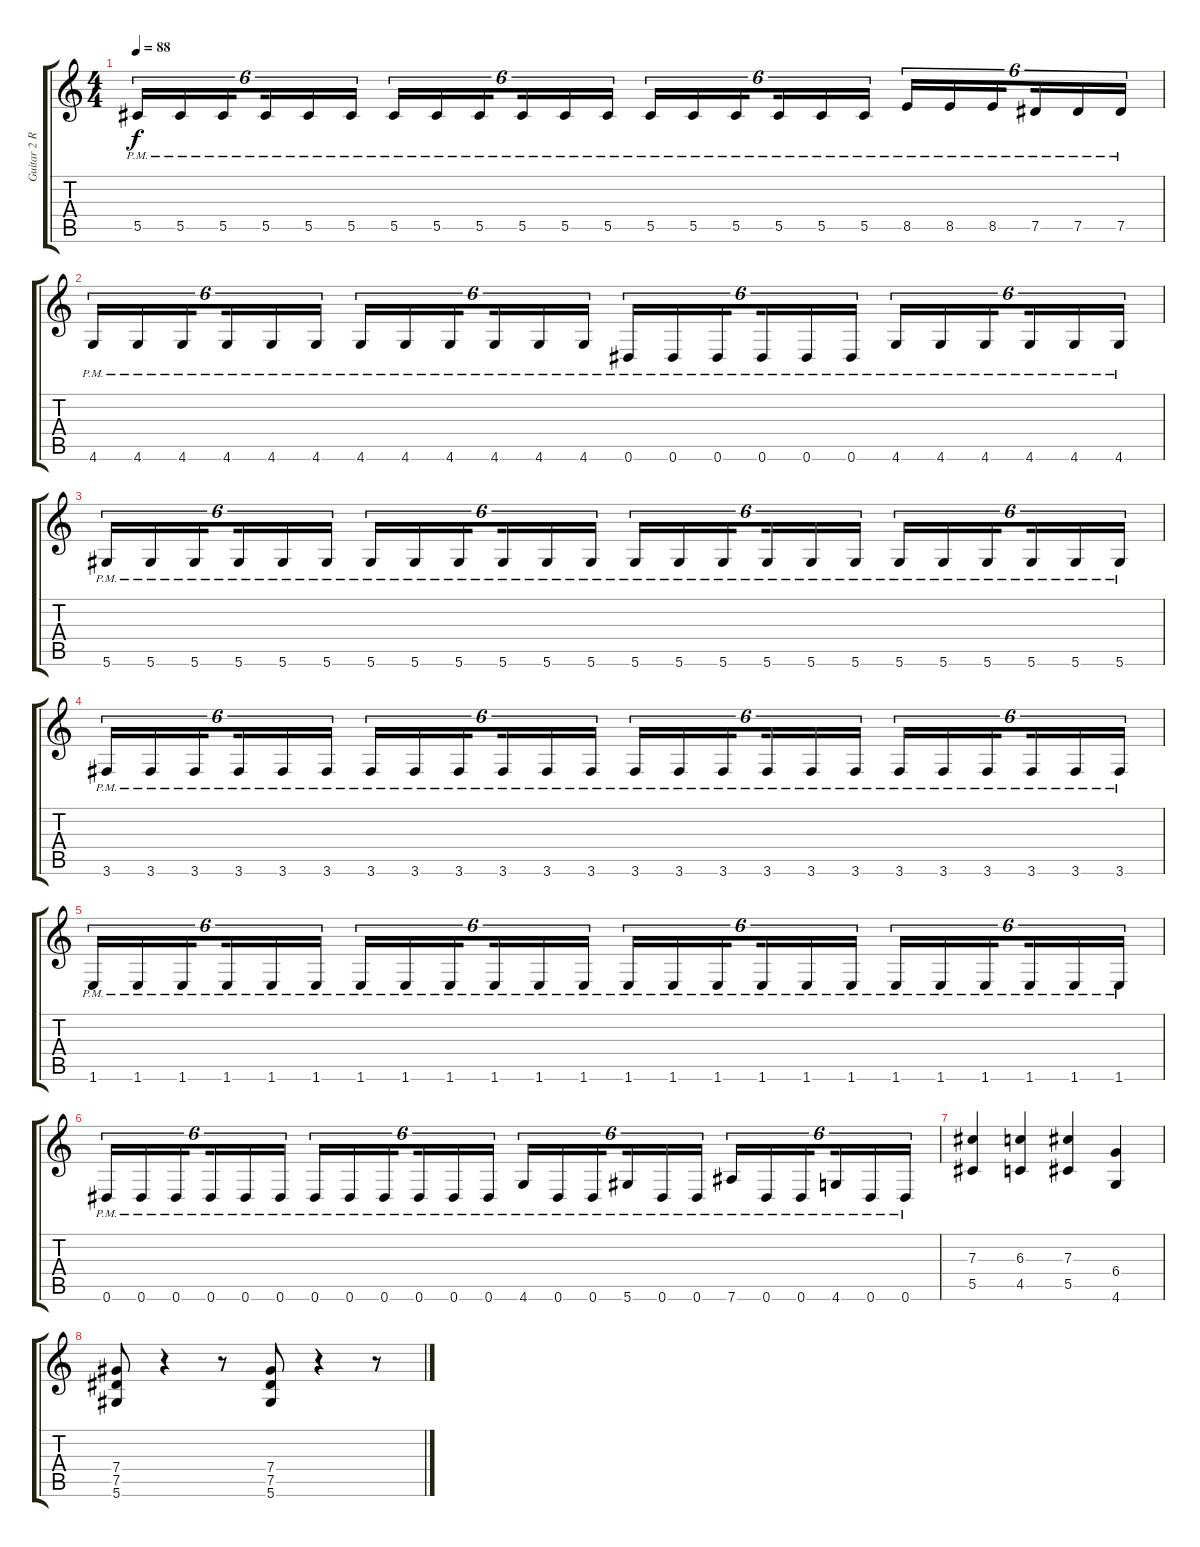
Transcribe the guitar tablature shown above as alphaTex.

\track ("Guitar 2 Rythmic" "Guitar 2 R") {instrument overdrivenguitar}
\staff {score tabs}
\tuning (Eb4 Bb3 Gb3 Db3 Ab2 Eb2) {hide}
\ts (4 4)
\tempo 88
\clef g2
\ks c
5.5{pm}.16{tu (6 4) dy f} 5.5{pm}.16{tu (6 4)} 5.5{pm}.16{tu (6 4) beam splitsecondary} 5.5{pm}.16{tu (6 4)} 5.5{pm}.16{tu (6 4)} 5.5{pm}.16{tu (6 4)} 5.5{pm}.16{tu (6 4)} 5.5{pm}.16{tu (6 4)} 5.5{pm}.16{tu (6 4) beam splitsecondary} 5.5{pm}.16{tu (6 4)} 5.5{pm}.16{tu (6 4)} 5.5{pm}.16{tu (6 4)} 5.5{pm}.16{tu (6 4)} 5.5{pm}.16{tu (6 4)} 5.5{pm}.16{tu (6 4) beam splitsecondary} 5.5{pm}.16{tu (6 4)} 5.5{pm}.16{tu (6 4)} 5.5{pm}.16{tu (6 4)} 8.5{pm}.16{tu (6 4)} 8.5{pm}.16{tu (6 4)} 8.5{pm}.16{tu (6 4) beam splitsecondary} 7.5{pm}.16{tu (6 4)} 7.5{pm}.16{tu (6 4)} 7.5{pm}.16{tu (6 4)} |
4.6{pm}.16{tu (6 4)} 4.6{pm}.16{tu (6 4)} 4.6{pm}.16{tu (6 4) beam splitsecondary} 4.6{pm}.16{tu (6 4)} 4.6{pm}.16{tu (6 4)} 4.6{pm}.16{tu (6 4)} 4.6{pm}.16{tu (6 4)} 4.6{pm}.16{tu (6 4)} 4.6{pm}.16{tu (6 4) beam splitsecondary} 4.6{pm}.16{tu (6 4)} 4.6{pm}.16{tu (6 4)} 4.6{pm}.16{tu (6 4)} 0.6{pm}.16{tu (6 4)} 0.6{pm}.16{tu (6 4)} 0.6{pm}.16{tu (6 4) beam splitsecondary} 0.6{pm}.16{tu (6 4)} 0.6{pm}.16{tu (6 4)} 0.6{pm}.16{tu (6 4)} 4.6{pm}.16{tu (6 4)} 4.6{pm}.16{tu (6 4)} 4.6{pm}.16{tu (6 4) beam splitsecondary} 4.6{pm}.16{tu (6 4)} 4.6{pm}.16{tu (6 4)} 4.6{pm}.16{tu (6 4)} |
5.6{pm}.16{tu (6 4)} 5.6{pm}.16{tu (6 4)} 5.6{pm}.16{tu (6 4) beam splitsecondary} 5.6{pm}.16{tu (6 4)} 5.6{pm}.16{tu (6 4)} 5.6{pm}.16{tu (6 4)} 5.6{pm}.16{tu (6 4)} 5.6{pm}.16{tu (6 4)} 5.6{pm}.16{tu (6 4) beam splitsecondary} 5.6{pm}.16{tu (6 4)} 5.6{pm}.16{tu (6 4)} 5.6{pm}.16{tu (6 4)} 5.6{pm}.16{tu (6 4)} 5.6{pm}.16{tu (6 4)} 5.6{pm}.16{tu (6 4) beam splitsecondary} 5.6{pm}.16{tu (6 4)} 5.6{pm}.16{tu (6 4)} 5.6{pm}.16{tu (6 4)} 5.6{pm}.16{tu (6 4)} 5.6{pm}.16{tu (6 4)} 5.6{pm}.16{tu (6 4) beam splitsecondary} 5.6{pm}.16{tu (6 4)} 5.6{pm}.16{tu (6 4)} 5.6{pm}.16{tu (6 4)} |
3.6{pm}.16{tu (6 4)} 3.6{pm}.16{tu (6 4)} 3.6{pm}.16{tu (6 4) beam splitsecondary} 3.6{pm}.16{tu (6 4)} 3.6{pm}.16{tu (6 4)} 3.6{pm}.16{tu (6 4)} 3.6{pm}.16{tu (6 4)} 3.6{pm}.16{tu (6 4)} 3.6{pm}.16{tu (6 4) beam splitsecondary} 3.6{pm}.16{tu (6 4)} 3.6{pm}.16{tu (6 4)} 3.6{pm}.16{tu (6 4)} 3.6{pm}.16{tu (6 4)} 3.6{pm}.16{tu (6 4)} 3.6{pm}.16{tu (6 4) beam splitsecondary} 3.6{pm}.16{tu (6 4)} 3.6{pm}.16{tu (6 4)} 3.6{pm}.16{tu (6 4)} 3.6{pm}.16{tu (6 4)} 3.6{pm}.16{tu (6 4)} 3.6{pm}.16{tu (6 4) beam splitsecondary} 3.6{pm}.16{tu (6 4)} 3.6{pm}.16{tu (6 4)} 3.6{pm}.16{tu (6 4)} |
1.6{pm}.16{tu (6 4)} 1.6{pm}.16{tu (6 4)} 1.6{pm}.16{tu (6 4) beam splitsecondary} 1.6{pm}.16{tu (6 4)} 1.6{pm}.16{tu (6 4)} 1.6{pm}.16{tu (6 4)} 1.6{pm}.16{tu (6 4)} 1.6{pm}.16{tu (6 4)} 1.6{pm}.16{tu (6 4) beam splitsecondary} 1.6{pm}.16{tu (6 4)} 1.6{pm}.16{tu (6 4)} 1.6{pm}.16{tu (6 4)} 1.6{pm}.16{tu (6 4)} 1.6{pm}.16{tu (6 4)} 1.6{pm}.16{tu (6 4) beam splitsecondary} 1.6{pm}.16{tu (6 4)} 1.6{pm}.16{tu (6 4)} 1.6{pm}.16{tu (6 4)} 1.6{pm}.16{tu (6 4)} 1.6{pm}.16{tu (6 4)} 1.6{pm}.16{tu (6 4) beam splitsecondary} 1.6{pm}.16{tu (6 4)} 1.6{pm}.16{tu (6 4)} 1.6{pm}.16{tu (6 4)} |
0.6{pm}.16{tu (6 4)} 0.6{pm}.16{tu (6 4)} 0.6{pm}.16{tu (6 4) beam splitsecondary} 0.6{pm}.16{tu (6 4)} 0.6{pm}.16{tu (6 4)} 0.6{pm}.16{tu (6 4)} 0.6{pm}.16{tu (6 4)} 0.6{pm}.16{tu (6 4)} 0.6{pm}.16{tu (6 4) beam splitsecondary} 0.6{pm}.16{tu (6 4)} 0.6{pm}.16{tu (6 4)} 0.6{pm}.16{tu (6 4)} 4.6{pm}.16{tu (6 4)} 0.6{pm}.16{tu (6 4)} 0.6{pm}.16{tu (6 4) beam splitsecondary} 5.6{pm}.16{tu (6 4)} 0.6{pm}.16{tu (6 4)} 0.6{pm}.16{tu (6 4)} 7.6{pm}.16{tu (6 4)} 0.6{pm}.16{tu (6 4)} 0.6{pm}.16{tu (6 4) beam splitsecondary} 4.6{pm}.16{tu (6 4)} 0.6{pm}.16{tu (6 4)} 0.6{pm}.16{tu (6 4)} |
(7.3 5.5).4 (6.3 4.5).4 (7.3 5.5).4 (6.4 4.6).4 |
(7.4 7.5 5.6).8 r.4 r.8 (7.4 7.5 5.6).8 r.4 r.8
